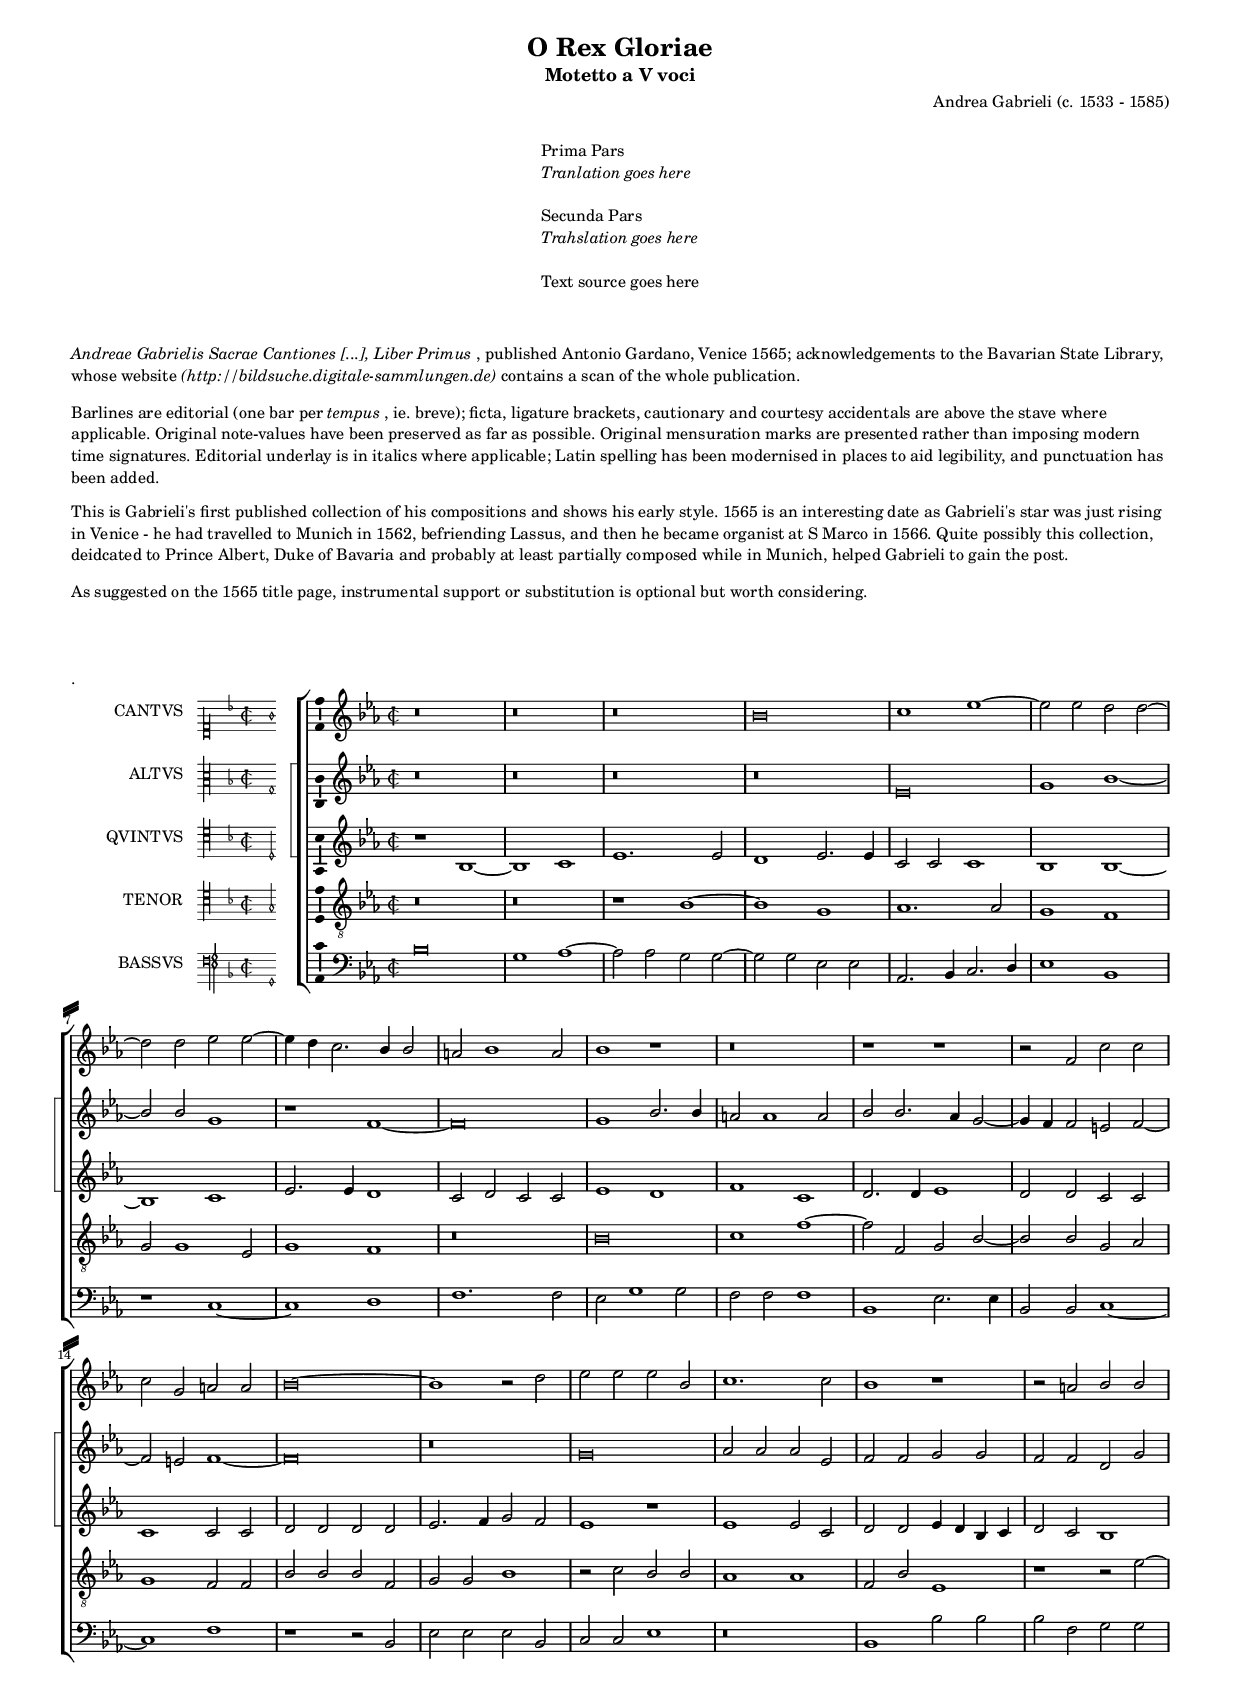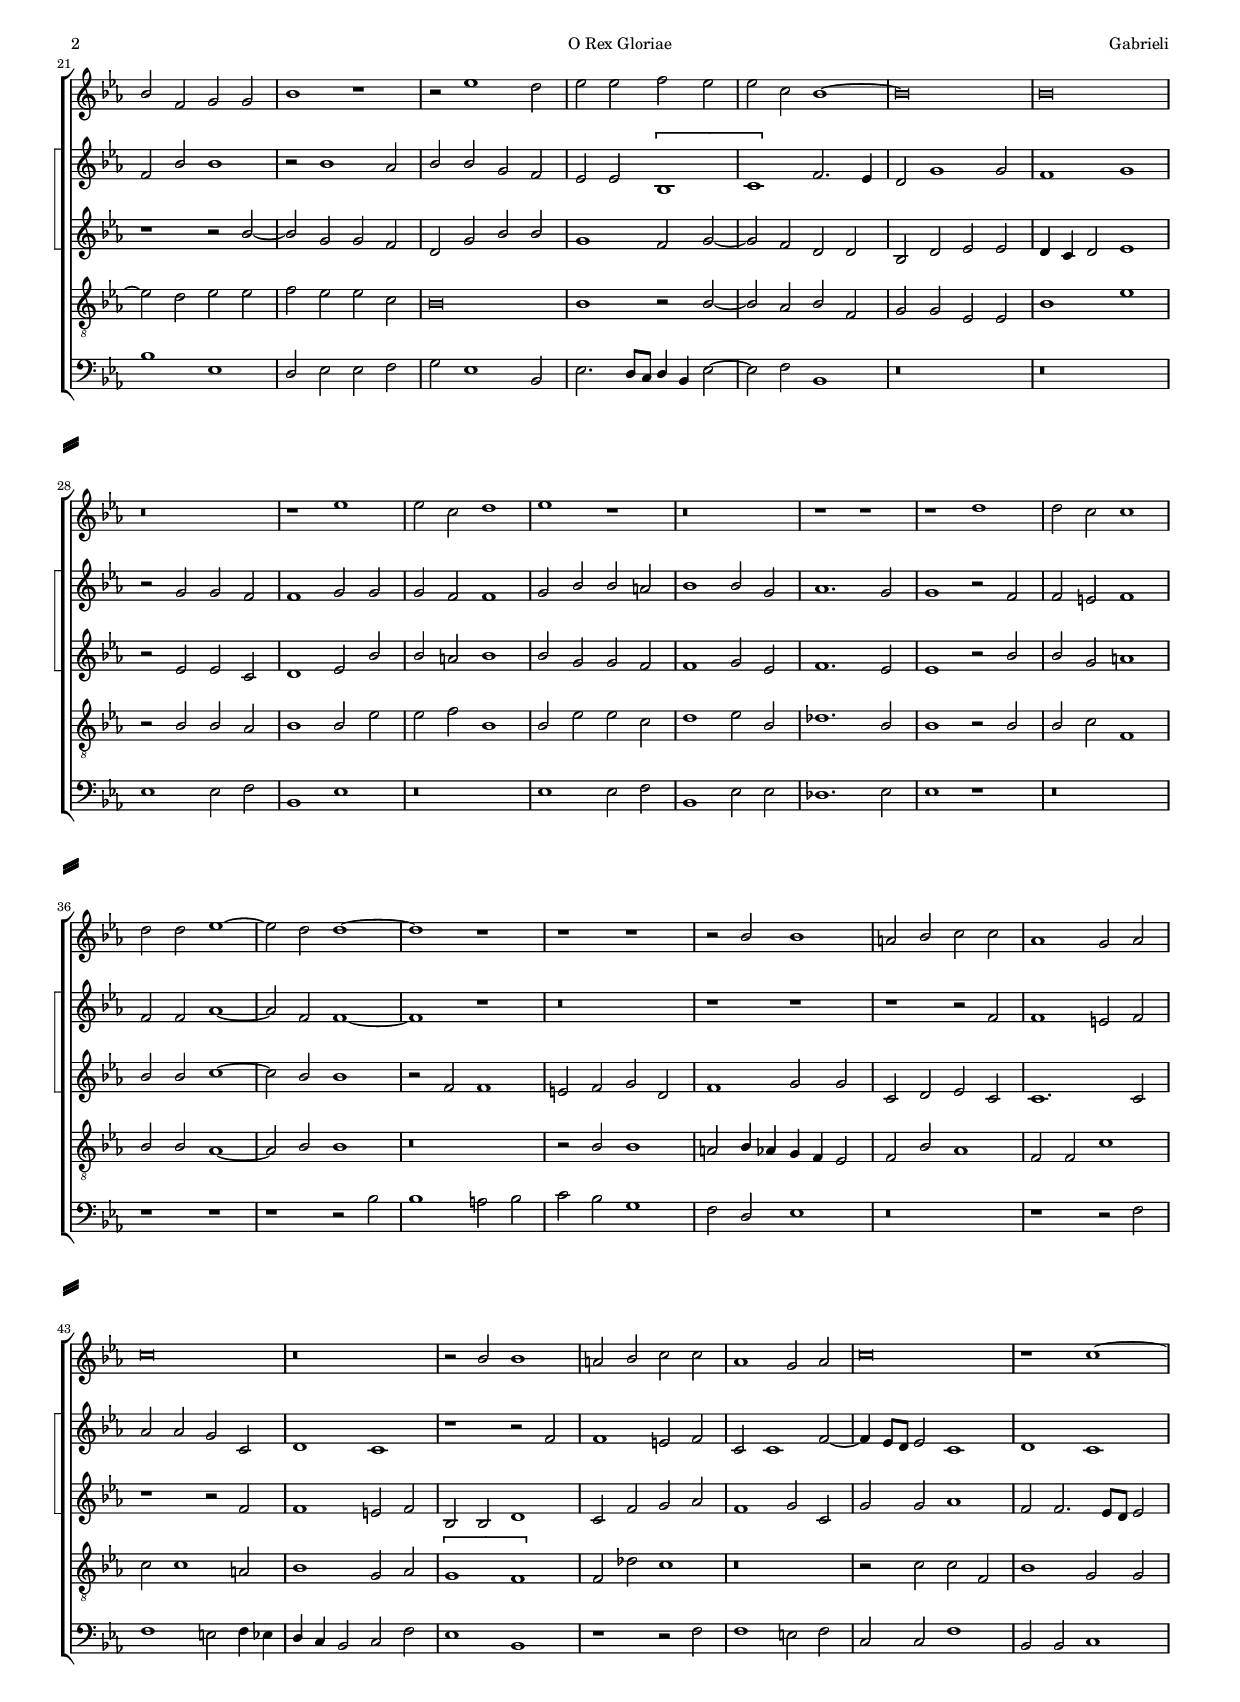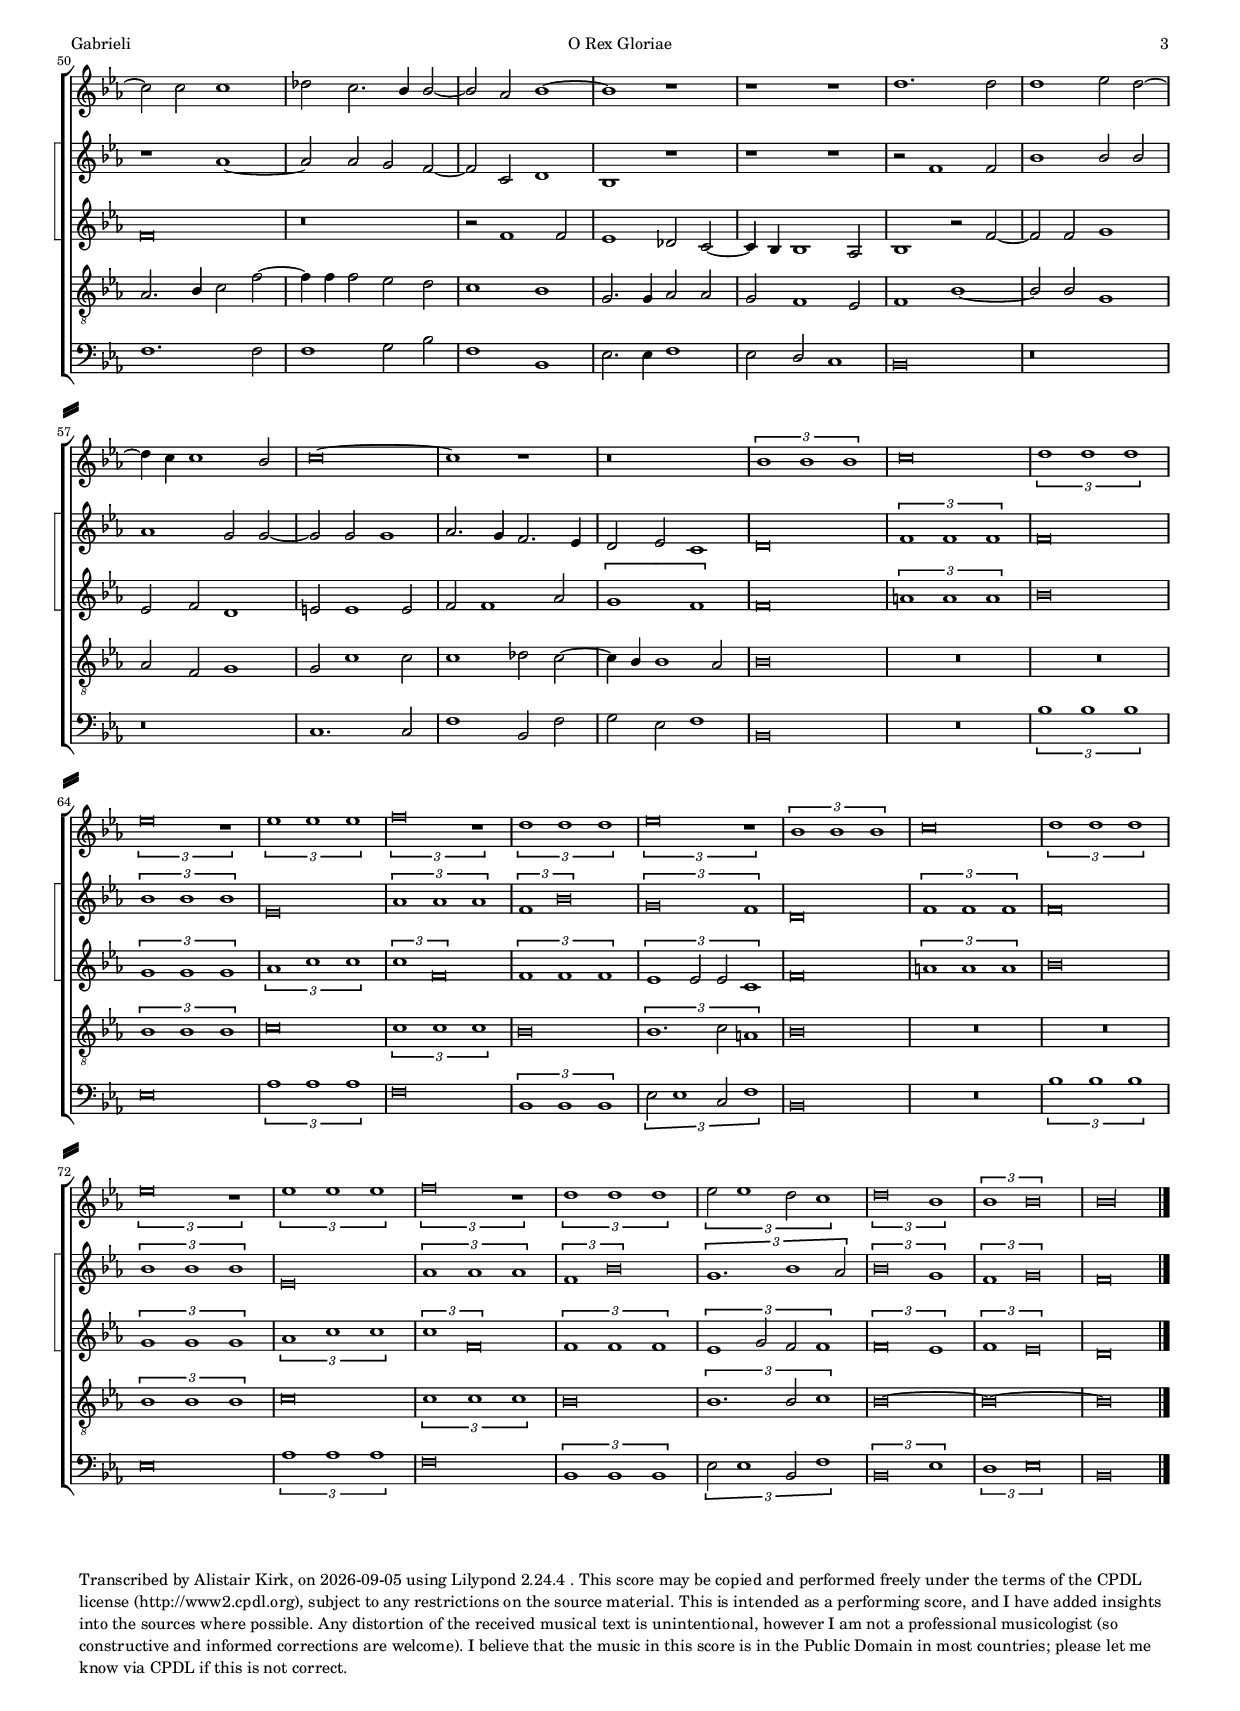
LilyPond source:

%
%  Alistair Kirk's Lilypond Template for Polyphonic Music - last revised 2018-09-03.
%
%
%  If you can't be bothered to learn how to use lilypond properly (fair enough) then you can still easily make many
%  commonly-needed changes to this score - including transposition, clefs, music size, titles etc etc - using my
%  easy online guide at https://guidallambert.github.io/MusicEditing/EasyLilypondCustomisation.html
%
%  Best edited using Frescobaldi!  Get it from frescobaldi.org - a highly recommended
%  Lilypond editor.  (I also highly recommend VSCode with its Git integration for version controlling.)
%


%%%%%%%%%%%%%%%%%%
% 1 - Description of this score
%%%%%%%%%%%%%%%%%%

%%% 1A - paper layout
%

#(set-default-paper-size "a4")
#(set-global-staff-size 14)
\paper {
        left-margin   = 12\mm
        right-margin   = 12\mm
        top-margin    = 10\mm
        bottom-margin = 10\mm
}

%%% 1B - titles
%

\header {
	title = "O Rex Gloriae"
	subtitle = "Motetto a V voci"
	% poet = ""
	% subsubtitle = "VIII Vocum"
	% arranger = ""
	composer = "Andrea Gabrieli (c. 1533 - 1585)"
	% opus=""
}

hcomposer = "Gabrieli"
htitle = "O Rex Gloriae"

%%% 1C - Transposition of the whole score.
%
% This works relative to c.
%  Ie. To keep the original pitch leave this as 'c' (without quotes).
% To transpose the whole score up a tone set to 'd'.  For down a tone, set to 'bes,' (note the comma) etc
%  Everything is transposed, including key signatures etc (but prefatory staves are not affected).

TranspositionInterval = ees



%%% 1D - clefs and stave labels
%

StaveAClef =  "treble"
StaveALabel =  "CANTVS"

StaveBClef =  "treble"
StaveBLabel =  "ALTVS"

StaveCClef =  "treble"
StaveCLabel =  "QVINTVS"

StaveDClef =  "treble_8"
StaveDLabel =  "TENOR"

StaveEClef =   "bass"
StaveELabel =   "BASSVS"

StaveFClef =  "treble_8"
StaveFLabel =   "Altus"

StaveGClef =   "treble_8"
StaveGLabel =   "Tenor"

StaveHClef =   "bass"
StaveHLabel =   "Bassus"

%%% 1E - key and time signature
%

gkeysig = {\key c \major}  %  Nb.  don't need to change this even if transposing - see above
global = {
	\time 2/1  %nb this might be overridden elsewhere (actually thinking of getting rid of it here...
	\gkeysig
        \override Score.MetronomeMark #'transparent = ##t
}

%%%1f  - What sound and tempo to use for the output MIDI file
%

% Tempo:
% Set the first number in the line below to set the playback speed.
% The number controls the length of the semibreve (which is the
% tactus of most 16th century polyphony written in tempus imperfectum)
% Suggest something in the range of 35 (very slow) to 65 (very fast).
% 45 is my default.

midiTactus = #(ly:make-moment 55 1)

% Playback sound:
% I think ocarina sounds a bit like a chamber organ on most General MIDI
% soundbanks, and annoys me the least of all the various terrible options,
% but suit yourself!
% "recorder" may also be useful on your computer??

MidiPlaybackSound = "ocarina"


%%%%%%%%%%%%%%%%%%
% 2 - Generic 'technical' settings (shouldn't usually need to change any of these unless personal preference suggests otherwise)
%%%%%%%%%%%%%%%%%%

\layout {
	\context {
		\Voice
			\remove "Note_heads_engraver"
			\consists "Completion_heads_engraver"
			\override NoteHead #'style = #'baroque

                         % These two go together!
                         \override Slur #'transparent = ##t
                         \override AccidentalSuggestion #'avoid-slur = #'inside  % Doesm't seem to help (in that ficta are shown way outside the stave when theres a slur) but does at least suppress all the error messages in the log file!


			\remove "Rest_engraver"
			\consists "Completion_rest_engraver"
                        \override Stem #'neutral-direction = #up

	}
	\context {
		\Staff
			\consists Ambitus_engraver
                        %% \override Stem #'thickness = #0.9
                        \RemoveEmptyStaves
	}
        \context {
                \StaffGroup
                        \consists "Separating_line_group_engraver"
	}
        \context {
                 \Score
                          \override BarNumber #'padding = #1.5
                          %\override BarNumber #'font-size = #1
                          %\override BarLine #'transparent = ##t	%% Uncomment for Mensurstriche (also change from ChoirStaff to Staffgroup and comment out completion_heads_engraver etc
                          %\override BarLine #'hair-thickness = #0.9   %% Example of how to manipulate barlines
        }
        \context {
                \Lyrics
                       %\override LyricText #'font-size = #1.2
                       %\override LyricText #'whiteout = ##t		% Might help with mensurstriche
                       %\override LyricExtender #'whiteout = ##t	% Might help with mensurstriche
                       %\override LyricHyphen #'whiteout = ##t		% Might help with mensurstriche
	}
}
\paper {
	ragged-last-bottom = ##f
  	ragged-bottom = ##f
	system-separator-markup = \slashSeparator
        evenHeaderMarkup=\markup  \fill-line { \fromproperty #'page:page-number-string \htitle \hcomposer }
	oddHeaderMarkup= \markup  \fill-line { \on-the-fly #not-first-page \hcomposer \on-the-fly #not-first-page \htitle \on-the-fly #not-first-page \fromproperty #'page:page-number-string }
         top-system-spacing #'basic-distance = #7    % Top stave is a bit too close to the page headers.
         % systems-per-page = 3  	% Lilypond rarely needs forcing like this...
         %  system-count = 13   	% ditto
         % page-count = 8    		% ditto
}




%%% The main musical content is in the two linked files below:



%%%%%%%%%%%%%%%%%%
% Some useful definitions for early music
%%%%%%%%%%%%%%%%%%

italicas=\override LyricText #'font-shape = #'italic
rectas=\override LyricText #'font-shape = #'upright
ss=\once \set suggestAccidentals = ##t
ficta = \once \set suggestAccidentals = ##t
date = #(strftime "%Y-%m-%d" (localtime (current-time)))
%m0 = \melismaEnd
%m1 = \melisma

%% Defining graphics for unusual mensural time signatures!
#(
  define ((double-time-signature2 glyph a) grob) (
       grob-interpret-markup grob (
          markup  (
            #:line ( #:musicglyph glyph #:number #:vcenter a )
          )
       )
  )
)
#(
  define ((double-time-signature3 glyph a b) grob) (
       grob-interpret-markup grob (
          markup  (
            #:line ( #:musicglyph glyph #:vcenter #:column (a b) )
          )
       )
  )
)
#(
  define ((custom-time-signature glyph) grob) (
       grob-interpret-markup grob (
          markup  (
            #:line ( #:musicglyph glyph)
          )
       )
  )
)


%%%%%%%%%%%%%%%%%%
% 3 - Score content: notes
%%%%%%%%%%%%%%%%%%

%\language "english"

StaveANotes = {

  % clef c1  % tweak / uncomment for debugging - this should override the clef in the score block

  \override Score.TimeSignature.stencil =
    #(custom-time-signature "timesig.mensural22")
  \time 2/1

  %\mark \markup \italic {"Prima Pars"}

  %\override Score.TimeSignature.stencil =
  %   #(double-time-signature2 "timesig.mensural98" "3")
  % \time 3/2

  % \cadenzaOn
   r\longa
  r\breve g'\breve a'1 c''1. c''2 b'2 b'1 b'2 c''2 c''2. \melisma
  b'4 a'2. g'4 g'2 \melismaEnd  fis'2 g'1 fis'2 \melismaEnd  g'1

  r\longa r1 r2 d'2 a'2
  a'2 a'2 e'2 fis'2 fis'2
  g'\breve. r2 b'2 c''2 c''2 c''2 g'2 a'1. a'2 g'1 r1 r2 fis'2
  g'2 g'2 g'2 d'2 e'2 e'2 g'1 r1 r2 c''1 b'2 c''2
  c''2 d''2 c''2 c''2 a'2 g'\breve. g'\breve r\breve
  r1 c''1 c''2 a'2 b'1 c''1 r\longa r\breve b'1 b'2 a'2
  a'1 b'2 b'2 c''1. b'2 b'\breve r\breve r1 r2 g'2 g'1 fis'2
  g'2 a'2 a'2 f'1 e'2 f'2
  a'\breve r\breve r2 g'2 g'1 fis'2 g'2 a'2 a'2 f'1 e'2 f'2 a'\breve r1
  a'1. a'2 a'1 bes'2 a'2. \melisma g'4 g'1 \melismaEnd f'2 g'\breve r\breve r1 b'1.
  b'2 b'1 c''2 b'2.\melisma a'4 a'1 \melismaEnd g'2 a'\breve. r1 r\breve

  %%  NB THis is done with blackening in the score - might convert these to triplets because it's not actually a time sig change?
 %\time 3/1
 \times 2/3 { g'1 g'1 g'1 } a'\breve
 \times 2/3 { b'1 b'1 b'1 } \times 2/3 {   c''\breve r1 }
 \times 2/3 { c''1 c''1 c''1 } \times 2/3 {   d''\breve r1 }
 \times 2/3 { b'1 b'1 b'1 } \times 2/3 {   c''\breve r1 }
 \times 2/3 { g'1 g'1 g'1 }  a'\breve
 \times 2/3 { b'1 b'1 b'1 } \times 2/3 {   c''\breve r1 }
 \times 2/3 { c''1 c''1 c''1 } \times 2/3 {  d''\breve r1 }
 \times 2/3 { b'1 b'1 b'1 } \times 2/3 {  c''2 c''1 b'2 a'1 }
 \times 2/3 {  b'\breve g'1 } \times 2/3 {  g'1 g'\breve }
  g'\maxima*1/4
    \bar "|."
  %\cadenzaOff


}
StaveBNotes = {

  % clef c3  % tweak / uncomment for debugging - this should override the clef in the score block

  r\maxima c'\breve e'1 g'1. g'2
  e'1 r1 d'\breve. e'1 g'2. g'4 fis'2 fis'1 fis'2 g'2 g'2. \melisma f'4 e'2. d'4 d'2 \melismaEnd
  cis'2 \melisma d'1 cis'2 \melismaEnd d'\breve.
  r\breve e'\breve f'2 f'2 f'2 c'2 d'2 d'2 e'2 e'2 d'2 d'2 b2 e'2 d'2 g'2 g'1
  r2 g'1 f'2 g'2 g'2 e'2 d'2 c'2 c'2 \[ g1 \melisma a1 \melismaEnd \] d'2. \melisma c'4 b2\melismaEnd  e'1 e'2 d'1 e'1
  r2 e'2 e'2 d'2
  d'1 e'2 e'2 e'2 d'2 d'1 e'2 g'2 g'2 fis'2 g'1 g'2 e'2 f'1. e'2 e'1 r2
  d'2 d'2 cis'2 d'1 d'2 d'2 f'1. d'2 d'\breve r\longa r\breve r2 d'2 d'1 cis'2
  d'2
  f'2 f'2 e'2 a2 b1 a1 r1 r2 d'2 d'1 cis'2 d'2 a2 a1 d'2. \melisma c'8 b8 c'2 \melismaEnd
  a1 b1 a1 r1 f'1. f'2 e'2 d'1 a2 b1 g1 r\breve r1 r2 d'1 d'2 g'1 g'2 g'2
  f'1 e'2 e'1 e'2 e'1 f'2. \melisma e'4 d'2. c'4 b2 \melismaEnd c'2 a1

    b\breve %blackening = change to triplets rather than the current time change?
  \times 2/3 { d'1 d'1 d'1 }   d'\breve
  \times 2/3 { g'1 g'1 g'1 }   c'\breve
  \times 2/3 { f'1 f'1 f'1 } \times 2/3 { d'1 g'\breve } \times 2/3 { e'\breve d'1 } b\breve
  \times 2/3 { d'1 d'1 d'1 } d'\breve
  \times 2/3 { g'1 g'1 g'1 } c'\breve
  \times 2/3 { f'1 f'1 f'1 } \times 2/3 { d'1 g'\breve }
  \times 2/3 { e'1. g'1 f'2 } \times 2/3 {g'\breve e'1 }
  \times 2/3 { d'1 e'\breve } d'\breve

}
StaveCNotes = {

  % clef c4  % tweak / uncomment for debugging - this should override the clef in the score block

  r1 g\breve a1 c'1. c'2 b1 c'2.
  c'4 a2 a2 a1 g1 g\breve a1 c'2. c'4 b1 a2 b2 a2 a2 c'1 b1 d'1 a1 b2. b4
  c'1 b2 b2 a2 a2 a1 a2 a2
  b2 b2 b2 b2 c'2.\melisma d'4 e'2 \melismaEnd d'2 c'1 r1 c'1 c'2 a2 b2 b2 c'4 \melisma b4 g4 a4 b2 \melismaEnd
  a2 g1 r1 r2 g'1 e'2 e'2 d'2 b2 e'2 g'2 g'2 e'1 d'2 e'1 d'2 b2 b2 g2
  b2 c'2 c'2 \melisma b4 a4 b2 \melismaEnd c'1 r2 c'2 c'2 a2
  b1 c'2 g'2 g'2 fis'2 g'1 g'2 e'2 e'2 d'2 d'1 e'2 c'2 d'1. c'2 c'1 r2
  g'2 g'2 e'2 fis'1 g'2 g'2 a'1. g'2 g'1 r2 d'2 d'1 cis'2 d'2 e'2 b2
  d'1 e'2 e'2 a2 b2 c'2 a2 a1. a2
  r1 r2 d'2 d'1 cis'2 d'2 g2 g2 b1 a2 d'2 e'2 f'2 d'1 e'2 a2 e'2 e'2
  f'1 d'2 d'2. \melisma c'8 b8 c'2 \melismaEnd d'\breve r\breve r2 d'1 d'2 c'1 bes2 a2. \melisma g4 g1 \melismaEnd
  f2 g1 r2 d'1 d'2 e'1
  c'2 d'2 b1 cis'2 cis'1 cis'2 d'2 d'1 f'2 \[ e'1 \melisma d'1 \] \melismaEnd

  d'\breve
  \times 2/3 { fis'1 fis'1 fis'1 } g'\breve
  \times 2/3 { e'1 e'1 e'1 } \times 2/3 {  f'1 a'1 a'1 }
  \times 2/3 { a'1 d'\breve } \times 2/3 {  d'1 d'1 d'1 }
  \times 2/3 { c'1 c'2 c'2 a1 }  d'\breve
  \times 2/3 { fis'1 fis'1 fis'1 } g'\breve
  \times 2/3 { e'1 e'1 e'1 } \times 2/3 { f'1 a'1 a'1 }
  \times 2/3 { a'1 d'\breve } \times 2/3 { d'1 d'1 d'1 }
  \times 2/3 { c'1 e'2 d'2 d'1 } \times 2/3 { d'\breve c'1 }
  \times 2/3 { d'1 c'\breve } b\breve

}
StaveDNotes = { 

  % clef c4  % tweak / uncomment for debugging - this should override the clef in the score block
  r\longa
  r1 g\breve e1 f1. f2 e1 d1 e2 e1 c2 e1 d1 r\breve g\breve a1
  d'1. d2 e2 g1 g2 e2 f2 e1 d2 d2
  g2 g2 g2 d2 e2 e2 g1 r2 a2 g2 g2 f1 f1 d2 g2 c1 r1
  r2 c'1 b2 c'2 c'2 d'2 c'2 c'2 a2 g\breve g1 r2 g1 f2 g2
  d2 e2 e2 c2 c2 g1 c'1 r2 g2 g2 f2
  g1 g2 c'2 c'2 d'2 g1 g2 c'2 c'2 a2 b1 c'2 g2 bes1.
  g2 g1 r2 g2 g2 a2 d1 g2 g2 f1. g2 g1 r\breve r2 g2 g1 fis2
  g4 \melisma f4 e4 d4 c2 \melismaEnd d2 g2 f1 d2 d2 a1
  a2 a1 fis2 g1 e2 f2 \[ e1 d1 \] d2 bes2 a1 r\breve r2 a2 a2 d2
  g1 e2 e2 f2. g4 a2 d'2. d'4 d'2 c'2 b2 a1 g1
  e2. e4 f2 f2 e2 d1 c2 d1 g1. g2 e1
  f2 d2 e1 e2 a1 a2 a1 bes2 a2. g4 g1 f2

  g\breve
  R\longa
  \times 2/3 { g1 g1 g1 } a\breve
  \times 2/3 { a1 a1 a1 } g\breve
  \times 2/3 {g1. a2 fis1 } g\breve
  R\longa
  \times 2/3 {g1 g1 g1 } a\breve
  \times 2/3 { a1 a1 a1 } g\breve
  \times 2/3 { g1. g2 a1 }  g\longa.
}
StaveENotes = { 

  % clef c4  % tweak / uncomment for debugging - this should override the clef in the score block
  g\breve e1 f1. f2 e2 e1 e2 c2 c2 f,2.\melisma
  g,4 a,2. b,4 c1 \melismaEnd g,1 r1 a,\breve b,1 d1. d2 c2 e1 e2 d2 d2 d1 g,1 c2. c4
  g,2 g,2 a,\breve d1
  r1 r2 g,2 c2 c2 c2 g,2 a,2 a,2 c1 r\breve g,1 g2 g2 g2 d2 e2 e2 g1 c1 b,2
  c2 c2 d2 e2 c1 g,2 c2.\melisma b,8 a,8 b,4 g,4 c1 d2 \melismaEnd g,1 r\longa c1 c2 d2

  g,1 c1 r\breve c1 c2 d2 g,1 c2 c2 bes,1. c2 c1 r\longa r\breve r2 g2 g1 fis2 g2
  a2 g2 e1 d2 b,2 c1 r\breve r1 r2 d2
  d1 cis2 d4 \melisma c4 b,4 a,4 g,2 \melismaEnd a,2 d2 c1 g,1 r1 r2 d2 d1 cis2 d2 a,2 a,2
  d1 g,2 g,2 a,1 d1. d2 d1 e2 g2 d1 g,1 c2. c4 d1 c2 b,2 a,1 g,\breve r\breve
  r\breve a,1. a,2 d1 g,2 d2 e2 \melisma c2 d1 \melismaEnd

  g,\breve
  R\breve
  \times 2/3 { g1 g1 g1 } c\breve
  \times 2/3 {f1 f1 f1 } d\breve
  \times 2/3 { g,1 g,1 g,1 } \times 2/3 { c2 c1 a,2 d1 } g,\breve
  R\breve
  \times 2/3 { g1 g1 g1 }   c\breve
  \times 2/3 { f1 f1 f1 } d\breve
  \times 2/3 { g,1 g,1 g,1 } \times 2/3 {  c2 c1 g,2 d1 }
  \times 2/3 { g,\breve c1 } \times 2/3 { b,1 c\breve }
  g,\breve

}
StaveFNotes = {  }
StaveGNotes = {  }
StaveHNotes = {  }

% Convenient overrides - comment and uncomment to add and remove staves for quick debugging / rendering purposes:
% StaveANotes = {  }
% StaveBNotes = {  }
% StaveCNotes = {  }
% StaveDNotes = {  }
% StaveENotes = {  }
% StaveFNotes = {  }
% StaveGNotes = {  }
% StaveHNotes = {  }

%%%%%%%%%%%%%%%%%%
% 4 - Score content: text / lyrics
%%%%%%%%%%%%%%%%%%

StaveALyrics = \lyricmode {  

}
StaveBLyrics = \lyricmode {  

}
StaveCLyrics = \lyricmode {


}
StaveDLyrics = \lyricmode {


}
StaveELyrics = \lyricmode {


}
StaveFLyrics = \lyricmode {

}
StaveGLyrics = \lyricmode { A }
StaveHLyrics = \lyricmode { A }

 % Tanslation and attribution of text
 \markup {
        \vspace #1
	\fill-line {
		\column {
                        \vspace #1
			\line { Prima Pars }
			\line { \italic { Tranlation goes here }}
			\vspace #1
			\line { Secunda Pars}
			\line { \italic { Trahslation goes here }}

			\vspace #1
			\line { Text source goes here }


		}
	}
}


%%%%%%%%%%%%%%%%%%
% 5 - Editorial content, including prefatory stave / incipit settings and notes
%%%%%%%%%%%%%%%%%%

 %  Should very rarely need to be touched once a given piece has been typeset

% 5a Editorial method and comments
\markup {
    \vspace #3
    \column {
          %\wordwrap  { \italic { Music source and editorial comments go here.} }

          \wordwrap  {
              \italic {Andreae Gabrielis Sacrae Cantiones [...], Liber Primus}
              , published Antonio Gardano, Venice 1565;
              acknowledgements to the Bavarian State Library,
              whose website \italic{(http://bildsuche.digitale-sammlungen.de)} contains a scan of the whole publication.
          }
          \vspace #1
          \wordwrap  {
              Barlines are editorial (one bar per \italic {tempus}, ie. breve); 
              ficta, ligature brackets, cautionary and courtesy accidentals are above the stave where applicable. 
              Original note-values have been preserved as far as possible.
              Original mensuration marks are presented rather than imposing modern time signatures.
              Editorial underlay is in italics where applicable;
              Latin spelling has been modernised in places to aid legibility, and punctuation has been
              added.
          }
          \vspace #1
          \wordwrap {
              This is Gabrieli's first published collection of his compositions
              and shows his early style.  1565 is an interesting date as Gabrieli's
              star was just rising in Venice - he had travelled to Munich in 1562,
              befriending Lassus, and then he became organist at S Marco in 1566.
              Quite possibly this collection,  deidcated to Prince Albert, Duke of Bavaria
              and probably at least partially composed while in Munich,
              helped Gabrieli to gain the post.
          }
          \vspace #1
          \wordwrap {
              As suggested on the 1565 title page, instrumental support or substitution
              is optional but worth considering.
	  }
	  \vspace #3
	  .
    }
}

%% 5b - Plainsong incipit - obviously, comment out as required.
%\score   {
%    \transpose c \TranspositionInterval <<
%          \new Staff \with { \remove "Time_signature_engraver" \remove "Ambitus_engraver" } {
%                \set Staff.instrumentName = "Intonation"
%                \clef "treble_8"  \global  \cadenzaOn              <<  {
%                          \override Voice.Slur #'tran%sparent = ##f
%                          f4 s8 f4 s8 f4( g4) s8 g4.
%                      }\addlyrics {  In -- ci -- pit here. }
%               >>
%          }
%     >>
%    \layout {\context { \Voice \remove "Stem_engraver" } }
%}


% 5c - Prefatory staves
\layout {   % Need to modify a couple of settings in the main score layout as well
             indent=4\cm
              \context { \Staff
                         \override InstrumentName #'padding = 2
                         \override InstrumentName #'self-alignment-X = #RIGHT
              }
}
PrefatorySettings = {
  		%\override NoteHead   #'style = #'neomensural      % ie. can set to either Mensural or Neomensural
		%\override Rest #'style = #'neomensural
		%\override Staff.TimeSignature #'style = #'neomensural
                \override Flag #'style = #'mensural
                \autoBeamOff
                 \override Staff.InstrumentName #'Y-extent = #'(-4 . 4)
                 \override Staff.InstrumentName #'self-alignment-X = #RIGHT
                \override Staff.InstrumentName #'padding = 2
                % Uncomment these if you want eg. double b flat in key sig using c2 or f3 clef etc
                % May also have to tweak the numbers (4 vs 5 etc)
                \override Staff.KeySignature.flat-positions = #'((-4 . 4))
                \override Staff.KeySignature.sharp-positions = #'((-4 . 4))
                \cadenzaOn
                \key f \major
		\time 2/2
                \huge
}
PrefatoryLayout = \layout {   % Set the layout inside the incipit
		\context {\Voice
			\remove Ligature_bracket_engraver
			\consists Mensural_ligature_engraver

		}
                \context { \Staff \remove Ambitus_engraver}
		line-width=5
                indent =  0
                ragged-right = ##f
		ragged-last = ##f
                system-count = #1
}
PrefStaveA = \markup {
	\score {
                \new MensuralVoice {
                    \set Staff.instrumentName=\StaveALabel
                    \PrefatorySettings
                    \clef "petrucci-c1"
                    g'1
                     \bar"" \skip1
		}  \layout {\PrefatoryLayout}
	}
}
PrefStaveB = \markup {
	\score {
                \new MensuralVoice {
                    \set Staff.instrumentName=\StaveBLabel
                    \PrefatorySettings
                    \clef "petrucci-c3"
                    g1
                     \bar"" \skip1
		}  \layout {\PrefatoryLayout}
	}
}
PrefStaveC = \markup {
	\score {
                \new MensuralVoice {
                    \set Staff.instrumentName=\StaveCLabel
                    \PrefatorySettings
                    \clef "petrucci-c4"
                    d2
                     \bar"" \skip1
		}  \layout {\PrefatoryLayout}
	}
}
PrefStaveD = \markup {
	\score {
                \new MensuralVoice {
                    \set Staff.instrumentName=\StaveDLabel
                    \PrefatorySettings
                    \clef "petrucci-c4"
                    g2
                     \bar"" \skip1
		}  \layout {\PrefatoryLayout}
	}
}
PrefStaveE = \markup {
	\score {
          \new MensuralVoice {
                    \set Staff.instrumentName=\StaveELabel
                    \PrefatorySettings
                    \clef "petrucci-f4"
                    g,1
                     \bar"" \skip1
		}  \layout {\PrefatoryLayout}
	}
}
PrefStaveF = \markup {
	\score {
                \new MensuralVoice {
                    \set Staff.instrumentName=\StaveFLabel
                    \PrefatorySettings
                    \clef "petrucci-f4"
                    g2
                     \bar"" \skip1
		}  \layout {\PrefatoryLayout}
	}
}
PrefStaveG = \markup {
	\score {
                \new MensuralVoice {
                    \set Staff.instrumentName=\StaveGLabel
                    \PrefatorySettings
                    \clef "petrucci-f4"
                    g2
                     \bar"" \skip1
		}  \layout {\PrefatoryLayout}
	}
}
PrefStaveH = \markup {
	\score {
                \new MensuralVoice {
                    \set Staff.instrumentName=\StaveHLabel
                    \PrefatorySettings
                    \clef "petrucci-f4"
                    f2
                     \bar"" \skip1
		}  \layout {\PrefatoryLayout}
	}
}





\version "2.18"





\header {
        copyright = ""
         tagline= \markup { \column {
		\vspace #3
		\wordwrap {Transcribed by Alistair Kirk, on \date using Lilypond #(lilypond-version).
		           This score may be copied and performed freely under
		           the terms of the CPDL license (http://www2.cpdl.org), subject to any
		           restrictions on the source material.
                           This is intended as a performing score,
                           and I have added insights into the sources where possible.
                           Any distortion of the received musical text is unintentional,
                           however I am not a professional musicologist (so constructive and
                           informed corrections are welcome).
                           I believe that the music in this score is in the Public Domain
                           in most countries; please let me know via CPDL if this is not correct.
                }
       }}
}




%%%%%%%%%%%%%%%%%%
% 6 - Staff definitions
%%%%%%%%%%%%%%%%%%

% Should very rarely need to be touched once a given piece has been typeset
%
% Nb. this is the really main structure of the .ly file;
% it needs to go at the end because it references variables
% containing the notes and lyrics etc, which need to have
% been defined before the parser reads this section
%
% When making a new edition, just comment out the staves you don't need.

\score {
	\transpose c \TranspositionInterval <<
		\new ChoirStaff = "MainChoirStaff" <<	 	% choir staff = group of staves formatted for a choir

			 \set ChoirStaff.systemStartDelimiterHierarchy = #'(SystemStartBracket a (SystemStartSquare b c ) d  e )  % Uncomment and twiddle to create square brackets for gouping staves etc
			\set ChoirStaff.midiInstrument = \MidiPlaybackSound  %  "recorder" and "tuba" may also  be useful?
                        %\set ChoirStaff.midiMaximumVolume = 127  % Need to find a good value for this.

                        \new Staff = "StaveA" { <<
                              \new Voice = "StaveAVoice"  {
                                    \set Staff.instrumentName =\PrefStaveA
                                    %\set Staff.shortInstrumentName =
                                    %\StaveALabel[1]
                                    \set Staff.midiPanPosition = #-0.8
                                    \clef \StaveAClef
                                    \global		% inherit key and time sig etc from the score
                                    \StaveANotes		% actual notes are in a variable as defined above
                                    %\bar "|." 		% nb. final barline only necessary in one voice
                              }
                        >> }
			\new Lyrics = "StaveA_Lyrics" \lyricsto StaveAVoice { \StaveALyrics }

                        \new Staff = "StaveB" { <<
                              \new Voice = "StaveBVoice"  {
                                    \set Staff.instrumentName =\PrefStaveB
                                    \set Staff.midiPanPosition = #0.8
                                    \clef \StaveBClef
                                    \global		% inherit key and time sig etc from the score
                                    \StaveBNotes		% actual notes are in a variable as defined above
                              }
                        >> }
			\new Lyrics = "StaveB_Lyrics" \lyricsto StaveBVoice { \StaveBLyrics }

                         \new Staff = "StaveC" { <<
                              \new Voice = "StaveCVoice"  {
                                    \set Staff.instrumentName =\PrefStaveC
                                    \set Staff.midiPanPosition = #-0.4
                                    \clef \StaveCClef
                                    \global		% inherit key and time sig etc from the score
                                    \StaveCNotes		% actual notes are in a variable as defined above
                              }
                        >> }
			\new Lyrics = "StaveC_Lyrics" \lyricsto StaveCVoice { \StaveCLyrics }

                        \new Staff = "StaveD" { <<
                              \new Voice = "StaveDVoice"  {
                                    \set Staff.instrumentName =\PrefStaveD
                                    \set Staff.midiPanPosition = #0.4
                                    \clef \StaveDClef
                                    \global		% inherit key and time sig etc from the score
                                    \StaveDNotes		% actual notes are in a variable as defined above
                              }
                        >> }
			\new Lyrics = "StaveD_Lyrics" \lyricsto StaveDVoice { \StaveDLyrics }

                        \new Staff = "StaveE" { <<
                             \new Voice = "StaveEVoice"  {
                                    \set Staff.instrumentName =\PrefStaveE
                                    \set Staff.midiPanPosition = #0.4
                                    \clef \StaveEClef
                                   \global		% inherit key and time sig etc from the score
                                    \StaveENotes		% actual notes are in a variable as defined above
                              }
                        >> }
			\new Lyrics = "StaveE_Lyrics" \lyricsto StaveEVoice { \StaveELyrics }

                        %\new Staff = "StaveF" { <<
                        %      \new Voice = "StaveFVoice"  {
                        %            \set Staff.instrumentName =\PrefStaveF
                        %	     \set Staff.midiPanPosition = #0.4
                        %            \clef \StaveFClef
                        %            \global		% inherit key and time sig etc from the score
                        %            \StaveFNotes		% actual notes are in a variable as defined above
                        %      }
                        %>> }
			%\new Lyrics = "StaveF_Lyrics" \lyricsto StaveFVoice { \StaveFLyrics }

                        % \new Staff = "StaveG" { <<
                        %      \new Voice = "StaveGVoice"  {
                        %            \set Staff.instrumentName =\PrefStaveG
                        %	     \set Staff.midiPanPosition = #0.4
                        %            \clef \StaveGClef
                        %            \global		% inherit key and time sig etc from the score
                        %            \StaveGNotes		% actual notes are in a variable as defined above
                        %      }
                        %>> }
			%\new Lyrics = "StaveG_Lyrics" \lyricsto StaveGVoice { \StaveGLyrics }

                        %\new Staff = "StaveH" { <<
                        %      \new Voice = "StaveHVoice"  {
                        %            \set Staff.instrumentName =\PrefStaveH
                        %	     \set Staff.midiPanPosition = #0.4
                        %            \clef \StaveHClef
                        %            \global		% inherit key and time sig etc from the score
                        %            \StaveHNotes		% actual notes are in a variable as defined above
                        %      }
                        %>> }
			%\new Lyrics = "StaveH_Lyrics" \lyricsto StaveHVoice { \StaveHLyrics }
                >>
	>>
	\layout {}
	\midi {
		\context { \Score
			tempoWholesPerMinute = \midiTactus
                }
	}
}
\version "2.18"



\version "2.18"